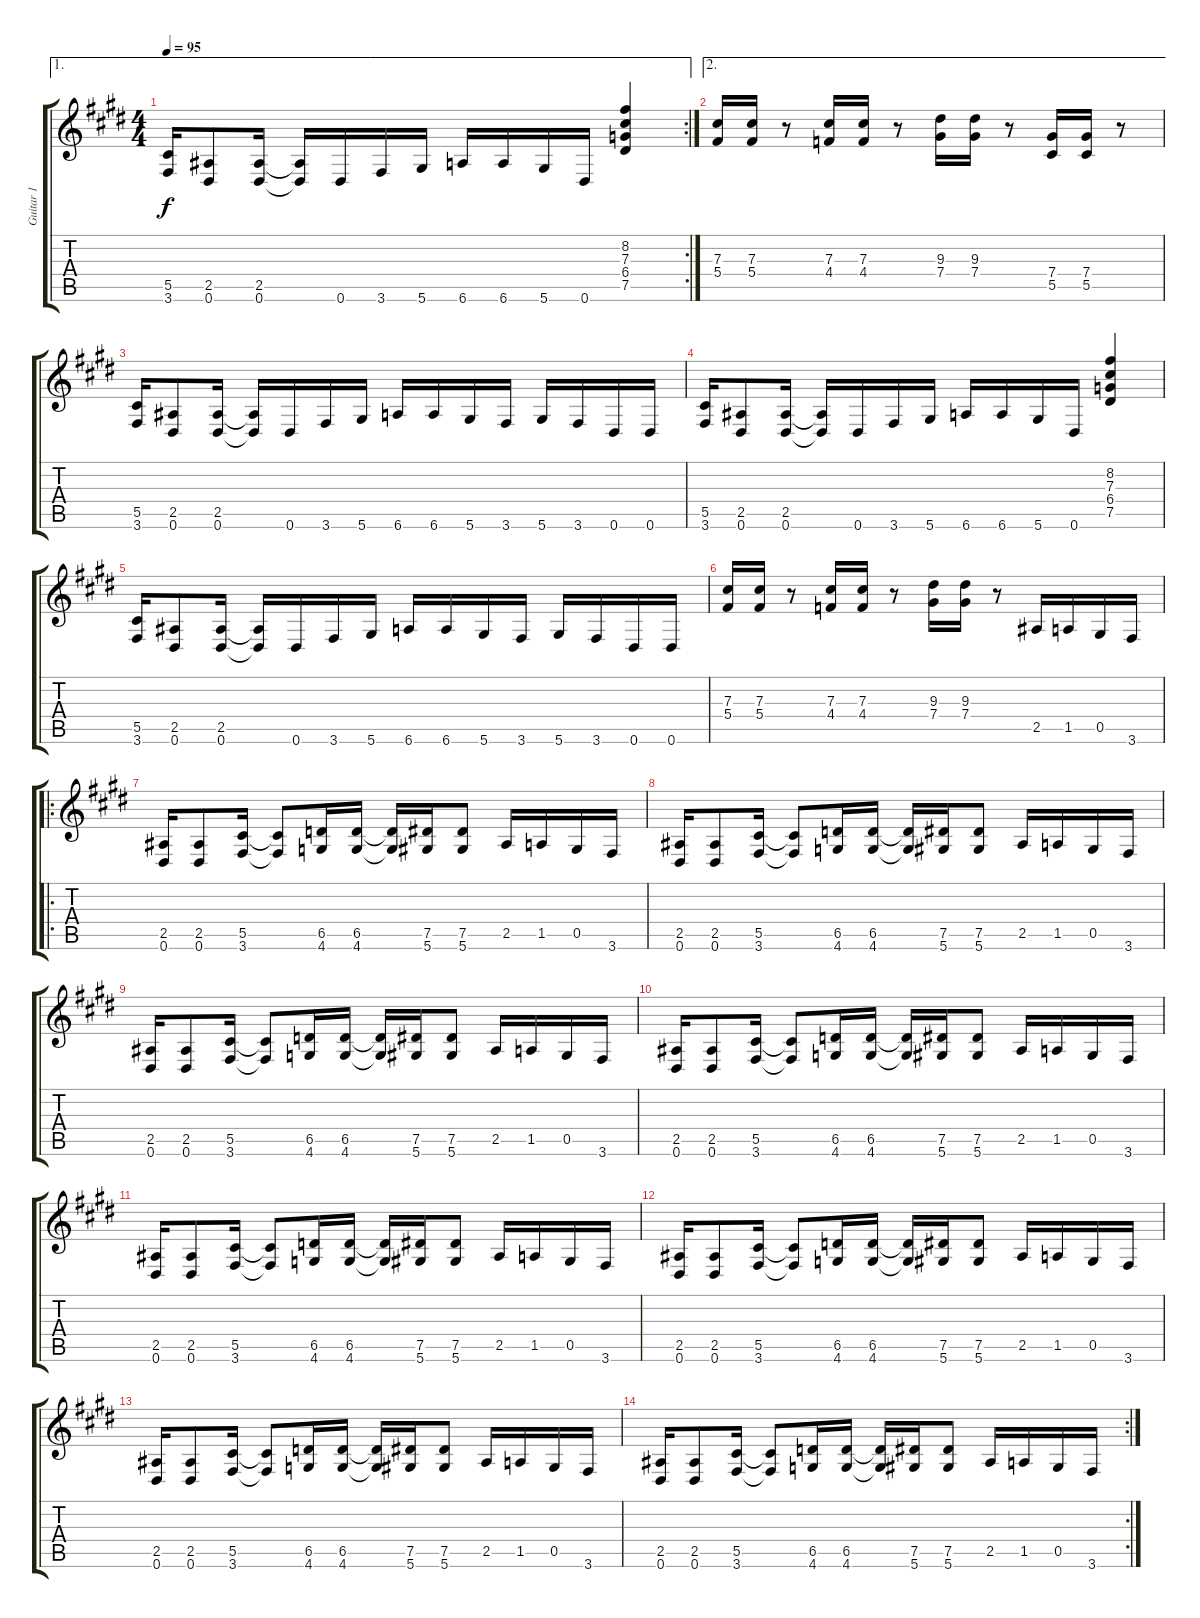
\track ("Guitar 1" "Guitar 1") {instrument distortionguitar}
\staff {score tabs}
\tuning (Eb4 Bb3 Gb3 Db3 Ab2 Eb2) {hide}
\ae 1
\rc 2
\ts (4 4)
\tempo 95
\clef g2
\ks c#minor
(5.5 3.6).16{dy f} (2.5 0.6).8 (2.5 0.6).16 (2.5{t} 0.6{t}).16 0.6.16 3.6.16 5.6.16 6.6.16 6.6.16 5.6.16 0.6.16 (8.2 7.3 6.4 7.5).4 |
\ae 2
(7.3 5.4).16 (7.3 5.4).16 r.8 (7.3 4.4).16 (7.3 4.4).16 r.8 (9.3 7.4).16 (9.3 7.4).16 r.8 (7.4 5.5).16 (7.4 5.5).16 r.8 |
(5.5 3.6).16 (2.5 0.6).8 (2.5 0.6).16 (2.5{t} 0.6{t}).16 0.6.16 3.6.16 5.6.16 6.6.16 6.6.16 5.6.16 3.6.16 5.6.16 3.6.16 0.6.16 0.6.16 |
(5.5 3.6).16 (2.5 0.6).8 (2.5 0.6).16 (2.5{t} 0.6{t}).16 0.6.16 3.6.16 5.6.16 6.6.16 6.6.16 5.6.16 0.6.16 (8.2 7.3 6.4 7.5).4 |
(5.5 3.6).16 (2.5 0.6).8 (2.5 0.6).16 (2.5{t} 0.6{t}).16 0.6.16 3.6.16 5.6.16 6.6.16 6.6.16 5.6.16 3.6.16 5.6.16 3.6.16 0.6.16 0.6.16 |
(7.3 5.4).16 (7.3 5.4).16 r.8 (7.3 4.4).16 (7.3 4.4).16 r.8 (9.3 7.4).16 (9.3 7.4).16 r.8 2.5.16 1.5.16 0.5.16 3.6.16 |
\ro
(2.5 0.6).16 (2.5 0.6).8 (5.5 3.6).16 (5.5{t} 3.6{t}).8 (6.5 4.6).16 (6.5 4.6).16 (6.5{t} 4.6{t}).16 (7.5 5.6).16 (7.5 5.6).8 2.5.16 1.5.16 0.5.16 3.6.16 |
(2.5 0.6).16 (2.5 0.6).8 (5.5 3.6).16 (5.5{t} 3.6{t}).8 (6.5 4.6).16 (6.5 4.6).16 (6.5{t} 4.6{t}).16 (7.5 5.6).16 (7.5 5.6).8 2.5.16 1.5.16 0.5.16 3.6.16 |
(2.5 0.6).16 (2.5 0.6).8 (5.5 3.6).16 (5.5{t} 3.6{t}).8 (6.5 4.6).16 (6.5 4.6).16 (6.5{t} 4.6{t}).16 (7.5 5.6).16 (7.5 5.6).8 2.5.16 1.5.16 0.5.16 3.6.16 |
(2.5 0.6).16 (2.5 0.6).8 (5.5 3.6).16 (5.5{t} 3.6{t}).8 (6.5 4.6).16 (6.5 4.6).16 (6.5{t} 4.6{t}).16 (7.5 5.6).16 (7.5 5.6).8 2.5.16 1.5.16 0.5.16 3.6.16 |
(2.5 0.6).16 (2.5 0.6).8 (5.5 3.6).16 (5.5{t} 3.6{t}).8 (6.5 4.6).16 (6.5 4.6).16 (6.5{t} 4.6{t}).16 (7.5 5.6).16 (7.5 5.6).8 2.5.16 1.5.16 0.5.16 3.6.16 |
(2.5 0.6).16 (2.5 0.6).8 (5.5 3.6).16 (5.5{t} 3.6{t}).8 (6.5 4.6).16 (6.5 4.6).16 (6.5{t} 4.6{t}).16 (7.5 5.6).16 (7.5 5.6).8 2.5.16 1.5.16 0.5.16 3.6.16 |
(2.5 0.6).16 (2.5 0.6).8 (5.5 3.6).16 (5.5{t} 3.6{t}).8 (6.5 4.6).16 (6.5 4.6).16 (6.5{t} 4.6{t}).16 (7.5 5.6).16 (7.5 5.6).8 2.5.16 1.5.16 0.5.16 3.6.16 |
\rc 2
(2.5 0.6).16 (2.5 0.6).8 (5.5 3.6).16 (5.5{t} 3.6{t}).8 (6.5 4.6).16 (6.5 4.6).16 (6.5{t} 4.6{t}).16 (7.5 5.6).16 (7.5 5.6).8 2.5.16 1.5.16 0.5.16 3.6.16
